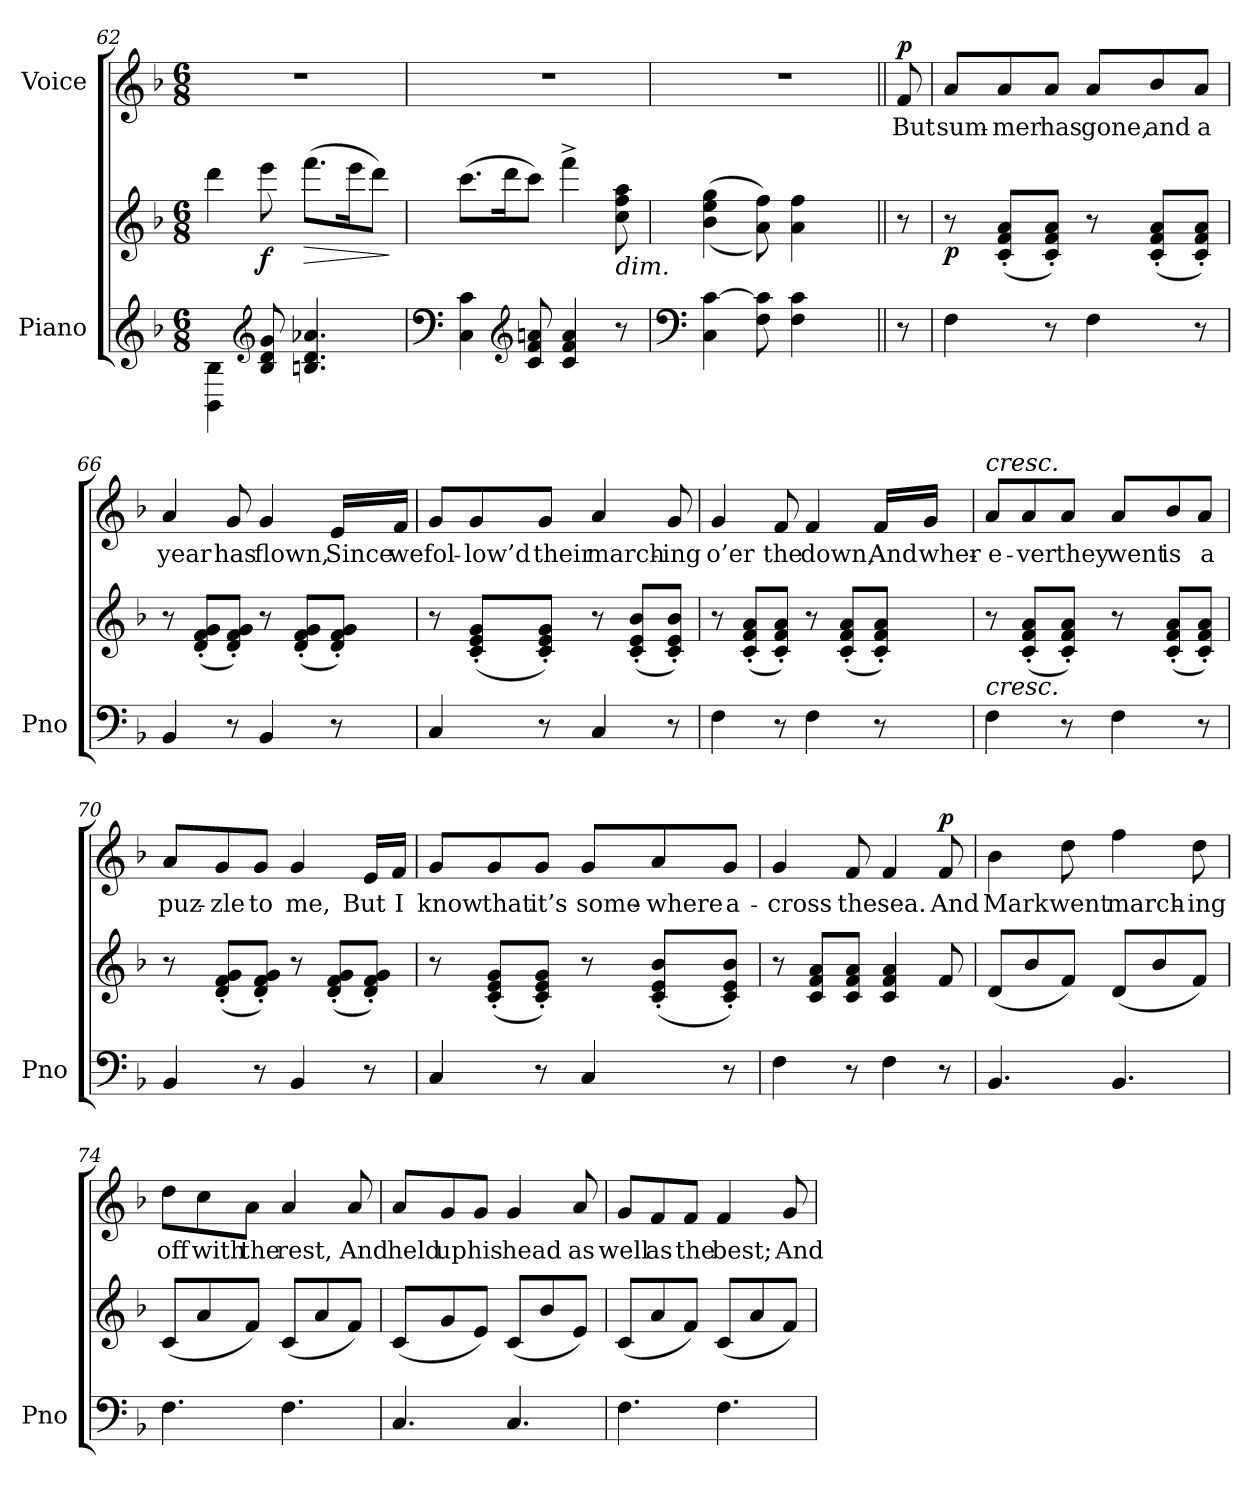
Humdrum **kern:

**kern	**kern	**dynam	**kern	**text	**dynam
*part2	*part2	*part2	*part1	*part1	*part1
*staff3	*staff2	*staff2/3	*staff1	*staff1	*staff1
*I"Piano	*	*	*I"Voice	*	*
*I'Pno	*	*	*	*	*
*clefG2	*clefG2	*	*clefG2	*	*
*k[b-]	*k[b-]	*	*k[b-]	*	*
*M6/8	*M6/8	*	*M6/8	*	*
=62	=62	=62	=62	=62	=62
4BB-\ 4B-\	4ddd\	.	2.r	.	.
*clefG2	*	*	*	*	*
!	!	!LO:DY:b	!	!	!
8B-/ 8d/ 8g/	8eee\	f	.	.	.
!	!	!LO:HP:b	!	!	!
4.Bn/ 4.d/ 4.a-X/	(8.fff\L	>	.	.	.
.	16eee\K	.	.	.	.
.	8ddd\J)	.	.	.	.
.	.	]	.	.	.
=63	=63	=63	=63	=63	=63
*clefF4	*	*	*	*	*
4C\ 4c\	(8.ccc\L	.	2.r	.	.
.	16ddd\K	.	.	.	.
*clefG2	*	*	*	*	*
8c/ 8f/ 8an/	8ccc\J)	.	.	.	.
4c/ 4f/ 4a/	4fff^<\	.	.	.	.
!	!LO:TX:b:i:t=dim.	!	!	!	!
8r	8cc\ 8ff\ 8aa\	.	.	.	.
=64	=64	=64	=64	=64	=64
*clefF4	*	*	*	*	*
4C\ [4c\	((<4b-\ 4ee\ 4gg\	.	2.r	.	.
8F\ 8c\]	8a\ 8ff\))	.	.	.	.
4F\ 4c\	4a\ 4ff\	.	.	.	.
8ryy	8ryy	.	.	.	.
!!LO:LB:g=z
=64X3||	=64X3||	=64X3||	=64X3||	=64X3||	=64X3||
!	!	!	!	!LO:LY:b	!LO:DY:a
8r	8r	.	8f/	But	p
=65	=65	=65	=65	=65	=65
!	!	!LO:DY:b	!	!LO:LY:b	!
4F\	8r	p	8a/L	sum-	.
!	!	!	!	!LO:LY:b	!
.	(8c/' 8f/' 8a/'L	.	8a/	-mer	.
!	!	!	!	!LO:LY:b	!
8r	8c/' 8f/' 8a/'J)	.	8a/J	has	.
!	!	!	!	!LO:LY:b	!
4F\	8r	.	8a/L	gone,	.
!	!	!	!	!LO:LY:b	!
.	(8c/' 8f/' 8a/'L	.	8b-/	and	.
!	!	!	!	!LO:LY:b	!
8r	8c/' 8f/' 8a/'J)	.	8a/J	a	.
=66	=66	=66	=66	=66	=66
!	!	!	!	!LO:LY:b	!
4BB-/	8r	.	4a/	year	.
.	(8d/' 8f/' 8g/'L	.	.	.	.
!	!	!	!	!LO:LY:b	!
8r	8d/' 8f/' 8g/'J)	.	8g/	has	.
!	!	!	!	!LO:LY:b	!
4BB-/	8r	.	4g/	flown,	.
.	(8d/' 8f/' 8g/'L	.	.	.	.
!	!	!	!	!LO:LY:b	!
8r	8d/' 8f/' 8g/'J)	.	16e/LL	Since	.
!	!	!	!	!LO:LY:b	!
.	.	.	16f/JJ	we	.
=67	=67	=67	=67	=67	=67
!	!	!	!	!LO:LY:b	!
4C/	8r	.	8g/L	fol-	.
!	!	!	!	!LO:LY:b	!
.	(8c/' 8e/' 8g/'L	.	8g/	-low’d	.
!	!	!	!	!LO:LY:b	!
8r	8c/' 8e/' 8g/'J)	.	8g/J	their	.
!	!	!	!	!LO:LY:b	!
4C/	8r	.	4a/	march-	.
.	(8c/' 8e/' 8b-/'L	.	.	.	.
!	!	!	!	!LO:LY:b	!
8r	8c/' 8e/' 8b-/'J)	.	8g/	-ing	.
=68	=68	=68	=68	=68	=68
!	!	!	!	!LO:LY:b	!
4F\	8r	.	4g/	o’er	.
.	(8c/' 8f/' 8a/'L	.	.	.	.
!	!	!	!	!LO:LY:b	!
8r	8c/' 8f/' 8a/'J)	.	8f/	the	.
!	!	!	!	!LO:LY:b	!
4F\	8r	.	4f/	down,	.
.	(8c/' 8f/' 8a/'L	.	.	.	.
!	!	!	!	!LO:LY:b	!
8r	8c/' 8f/' 8a/'J)	.	16f/LL	And	.
!	!	!	!	!LO:LY:b	!
.	.	.	16g/JJ	wher-	.
=69	=69	=69	=69	=69	=69
!	!	!	!LO:TX:a:i:t=cresc.	!	!
!	!LO:TX:b:i:t=cresc.	!	!	!	!
!	!	!	!	!LO:LY:b	!
4F\	8r	.	8a/L	-e-	.
!	!	!	!	!LO:LY:b	!
.	(8c/' 8f/' 8a/'L	.	8a/	-ver	.
!	!	!	!	!LO:LY:b	!
8r	8c/' 8f/' 8a/'J)	.	8a/J	they	.
!	!	!	!	!LO:LY:b	!
4F\	8r	.	8a/L	went	.
!	!	!	!	!LO:LY:b	!
.	(8c/' 8f/' 8a/'L	.	8b-/	is	.
!	!	!	!	!LO:LY:b	!
8r	8c/' 8f/' 8a/'J)	.	8a/J	a	.
!!LO:LB:g=z
=70	=70	=70	=70	=70	=70
!	!	!	!	!LO:LY:b	!
4BB-/	8r	.	8a/L	puz-	.
!	!	!	!	!LO:LY:b	!
.	(8d/' 8f/' 8g/'L	.	8g/	-zle	.
!	!	!	!	!LO:LY:b	!
8r	8d/' 8f/' 8g/'J)	.	8g/J	to	.
!	!	!	!	!LO:LY:b	!
4BB-/	8r	.	4g/	me,	.
.	(8d/' 8f/' 8g/'L	.	.	.	.
!	!	!	!	!LO:LY:b	!
8r	8d/' 8f/' 8g/'J)	.	16e/LL	But	.
!	!	!	!	!LO:LY:b	!
.	.	.	16f/JJ	I	.
=71	=71	=71	=71	=71	=71
!	!	!	!	!LO:LY:b	!
4C/	8r	.	8g/L	know	.
!	!	!	!	!LO:LY:b	!
.	(8c/' 8e/' 8g/'L	.	8g/	that	.
!	!	!	!	!LO:LY:b	!
8r	8c/' 8e/' 8g/'J)	.	8g/J	it’s	.
!	!	!	!	!LO:LY:b	!
4C/	8r	.	8g/L	some-	.
!	!	!	!	!LO:LY:b	!
.	(8c/' 8e/' 8b-/'L	.	8a/	-where	.
!	!	!	!	!LO:LY:b	!
8r	8c/' 8e/' 8b-/'J)	.	8g/J	a-	.
=72	=72	=72	=72	=72	=72
!	!	!	!	!LO:LY:b	!
4F\	8r	.	4g/	-cross	.
.	8c/ 8f/ 8a/L	.	.	.	.
!	!	!	!	!LO:LY:b	!
8r	8c/ 8f/ 8a/J	.	8f/	the	.
!	!	!	!	!LO:LY:b	!
4F\	4c/ 4f/ 4a/	.	4f/	sea.	.
!	!	!LO:DY:b	!	!LO:LY:b	!
!	!	!LO:DY:n=1:b	!	!	!LO:DY:a
8r	8f/	p other-dynamics	8f/	And	p
=73	=73	=73	=73	=73	=73
!	!	!	!	!LO:LY:b	!
4.BB-/	(8d/L	.	4b-\	Mark	.
.	8b-/	.	.	.	.
!	!	!	!	!LO:LY:b	!
.	8f/J)	.	8dd\	went	.
!	!	!	!	!LO:LY:b	!
4.BB-/	(8d/L	.	4ff\	march-	.
.	8b-/	.	.	.	.
!	!	!	!	!LO:LY:b	!
.	8f/J)	.	8dd\	-ing	.
=74	=74	=74	=74	=74	=74
!	!	!	!	!LO:LY:b	!
4.F\	(8c/L	.	8dd\L	off	.
!	!	!	!	!LO:LY:b	!
.	8a/	.	8cc\	with	.
!	!	!	!	!LO:LY:b	!
.	8f/J)	.	8a\J	the	.
!	!	!	!	!LO:LY:b	!
4.F\	(8c/L	.	4a/	rest,	.
.	8a/	.	.	.	.
!	!	!	!	!LO:LY:b	!
.	8f/J)	.	8a/	And	.
!!LO:PB:g=z
=75	=75	=75	=75	=75	=75
!	!	!	!	!LO:LY:b	!
4.C/	(8c/L	.	8a/L	held	.
!	!	!	!	!LO:LY:b	!
.	8g/	.	8g/	up	.
!	!	!	!	!LO:LY:b	!
.	8e/J)	.	8g/J	his	.
!	!	!	!	!LO:LY:b	!
4.C/	(8c/L	.	4g/	head	.
.	8b-/	.	.	.	.
!	!	!	!	!LO:LY:b	!
.	8e/J)	.	8a/	as	.
=76	=76	=76	=76	=76	=76
!	!	!	!	!LO:LY:b	!
4.F\	(8c/L	.	8g/L	well	.
!	!	!	!	!LO:LY:b	!
.	8a/	.	8f/	as	.
!	!	!	!	!LO:LY:b	!
.	8f/J)	.	8f/J	the	.
!	!	!	!	!LO:LY:b	!
4.F\	(8c/L	.	4f/	best;	.
.	8a/	.	.	.	.
!	!	!	!	!LO:LY:b	!
.	8f/J)	.	8g/	And	.
=	=	=	=	=	=
*-	*-	*-	*-	*-	*-
